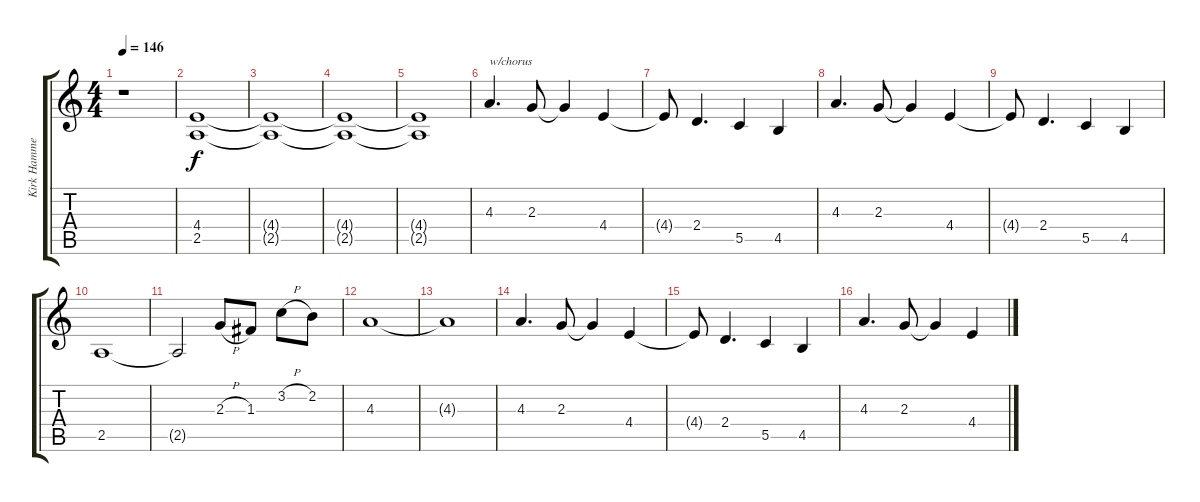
\track ("Kirk Hammett" "Kirk Hamme") {instrument distortionguitar}
\staff {score tabs}
\tuning (D4 A3 F3 C3 G2 D2) {hide}
\ts (4 4)
\tempo 146
\clef g2
\ks c
r.1{dy f} |
(4.4 2.5).1 |
(4.4{t} 2.5{t}).1 |
(4.4{t} 2.5{t}).1 |
(4.4{t} 2.5{t}).1 |
4.3.4{d txt "w/chorus"} 2.3.8 2.3{t}.4 4.4.4 |
4.4{t}.8 2.4.4{d} 5.5.4 4.5.4 |
4.3.4{d} 2.3.8 2.3{t}.4 4.4.4 |
4.4{t}.8 2.4.4{d} 5.5.4 4.5.4 |
2.5.1 |
2.5{t}.2 2.3{h}.8 1.3.8 3.2{h}.8 2.2.8 |
4.3.1 |
4.3{t}.1 |
4.3.4{d} 2.3.8 2.3{t}.4 4.4.4 |
4.4{t}.8 2.4.4{d} 5.5.4 4.5.4 |
4.3.4{d} 2.3.8 2.3{t}.4 4.4.4
